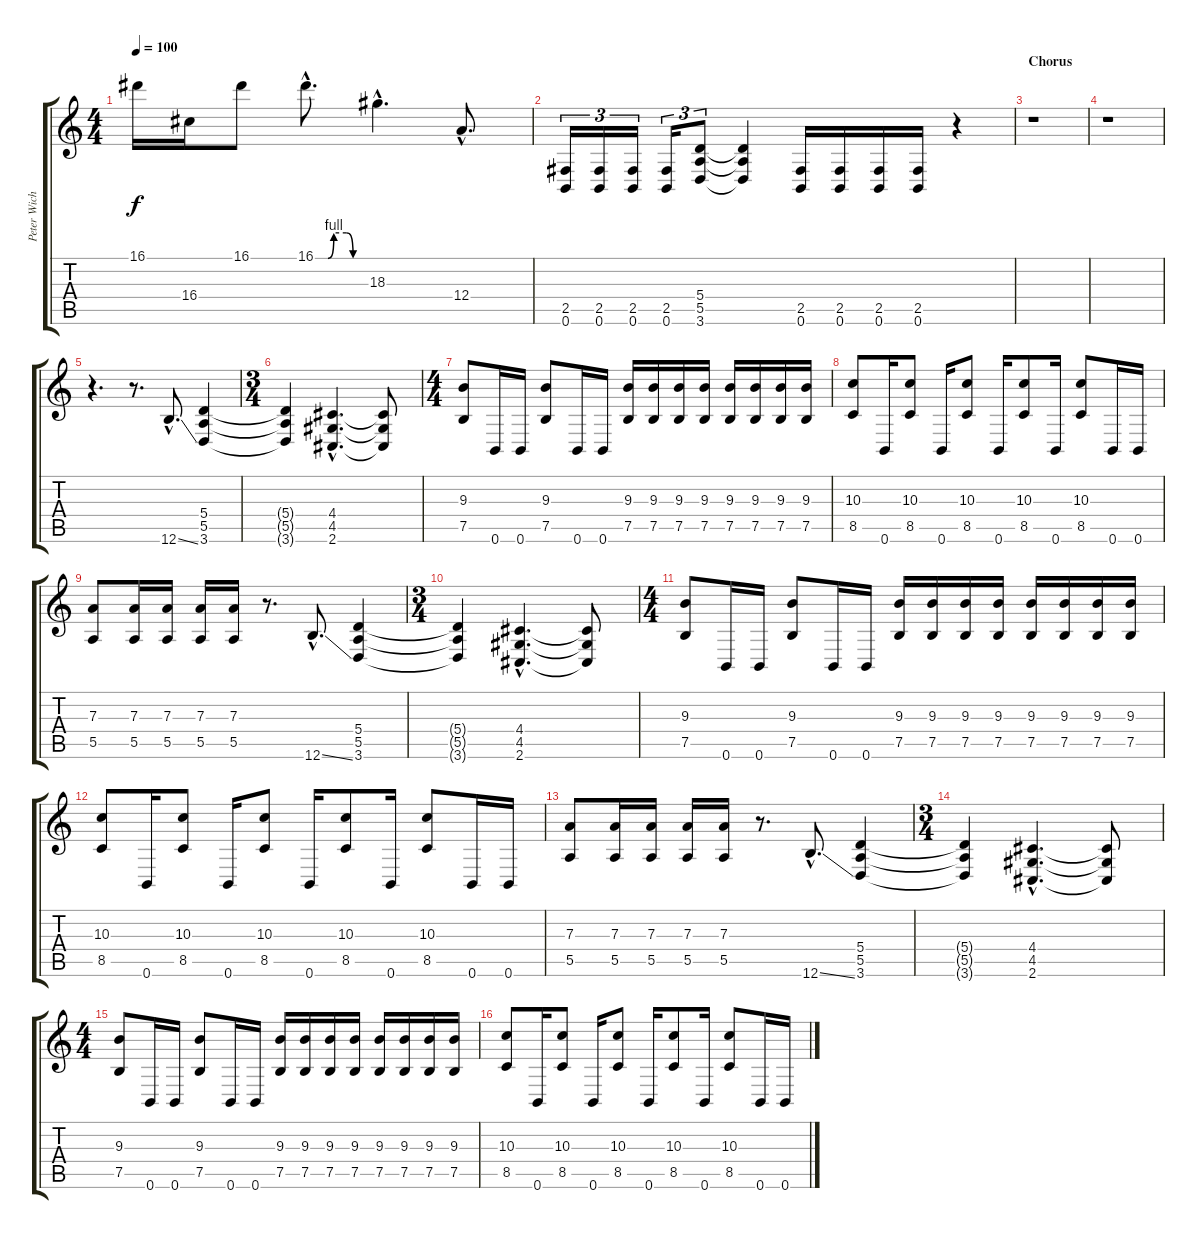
\track ("Peter Wichers" "Peter Wich") {instrument distortionguitar}
\staff {score tabs}
\tuning (B3 Gb3 D3 A2 E2 B1) {hide}
\ts (4 4)
\tempo 100
\clef g2
\ks c
16.1.16{dy f} 16.4.16 16.1.8 16.1{be (custom 0 0 15 0 22 4 37 4 45 0 60 0) hac}.8{d} 18.3{hac}.4{d} 12.4{hac}.8{d} |
(2.5 0.6).16{tu (3 2)} (2.5 0.6).16{tu (3 2)} (2.5 0.6).16{tu (3 2)} (2.5 0.6).16{tu (3 2)} (5.4 5.5 3.6).8{tu (3 2)} (5.4{t} 5.5{t} 3.6{t}).4 (2.5 0.6).16 (2.5 0.6).16 (2.5 0.6).16 (2.5 0.6).16 r.4 |
\section ("" "Chorus")
r.1 |
r.1 |
r.4{d} r.8{d} 12.6{ss hac}.8{d} (5.4 5.5 3.6).4 |
\ts (3 4)
(5.4{t} 5.5{t} 3.6{t}).4 (4.4{hac} 4.5{hac} 2.6{hac}).4{d} (4.4{t} 4.5{t} 2.6{t}).8 |
\ts (4 4)
(9.3 7.5).8 0.6.16 0.6.16 (9.3 7.5).8 0.6.16 0.6.16 (9.3 7.5).16 (9.3 7.5).16 (9.3 7.5).16 (9.3 7.5).16 (9.3 7.5).16 (9.3 7.5).16 (9.3 7.5).16 (9.3 7.5).16 |
(10.3 8.5).8 0.6.16 (10.3 8.5).8 0.6.16 (10.3 8.5).8 0.6.16 (10.3 8.5).8 0.6.16 (10.3 8.5).8 0.6.16 0.6.16 |
(7.3 5.5).8 (7.3 5.5).16 (7.3 5.5).16 (7.3 5.5).16 (7.3 5.5).16 r.8{d} 12.6{ss hac}.8{d} (5.4 5.5 3.6).4 |
\ts (3 4)
(5.4{t} 5.5{t} 3.6{t}).4 (4.4{hac} 4.5{hac} 2.6{hac}).4{d} (4.4{t} 4.5{t} 2.6{t}).8 |
\ts (4 4)
(9.3 7.5).8 0.6.16 0.6.16 (9.3 7.5).8 0.6.16 0.6.16 (9.3 7.5).16 (9.3 7.5).16 (9.3 7.5).16 (9.3 7.5).16 (9.3 7.5).16 (9.3 7.5).16 (9.3 7.5).16 (9.3 7.5).16 |
(10.3 8.5).8 0.6.16 (10.3 8.5).8 0.6.16 (10.3 8.5).8 0.6.16 (10.3 8.5).8 0.6.16 (10.3 8.5).8 0.6.16 0.6.16 |
(7.3 5.5).8 (7.3 5.5).16 (7.3 5.5).16 (7.3 5.5).16 (7.3 5.5).16 r.8{d} 12.6{ss hac}.8{d} (5.4 5.5 3.6).4 |
\ts (3 4)
(5.4{t} 5.5{t} 3.6{t}).4 (4.4{hac} 4.5{hac} 2.6{hac}).4{d} (4.4{t} 4.5{t} 2.6{t}).8 |
\ts (4 4)
(9.3 7.5).8 0.6.16 0.6.16 (9.3 7.5).8 0.6.16 0.6.16 (9.3 7.5).16 (9.3 7.5).16 (9.3 7.5).16 (9.3 7.5).16 (9.3 7.5).16 (9.3 7.5).16 (9.3 7.5).16 (9.3 7.5).16 |
(10.3 8.5).8 0.6.16 (10.3 8.5).8 0.6.16 (10.3 8.5).8 0.6.16 (10.3 8.5).8 0.6.16 (10.3 8.5).8 0.6.16 0.6.16
